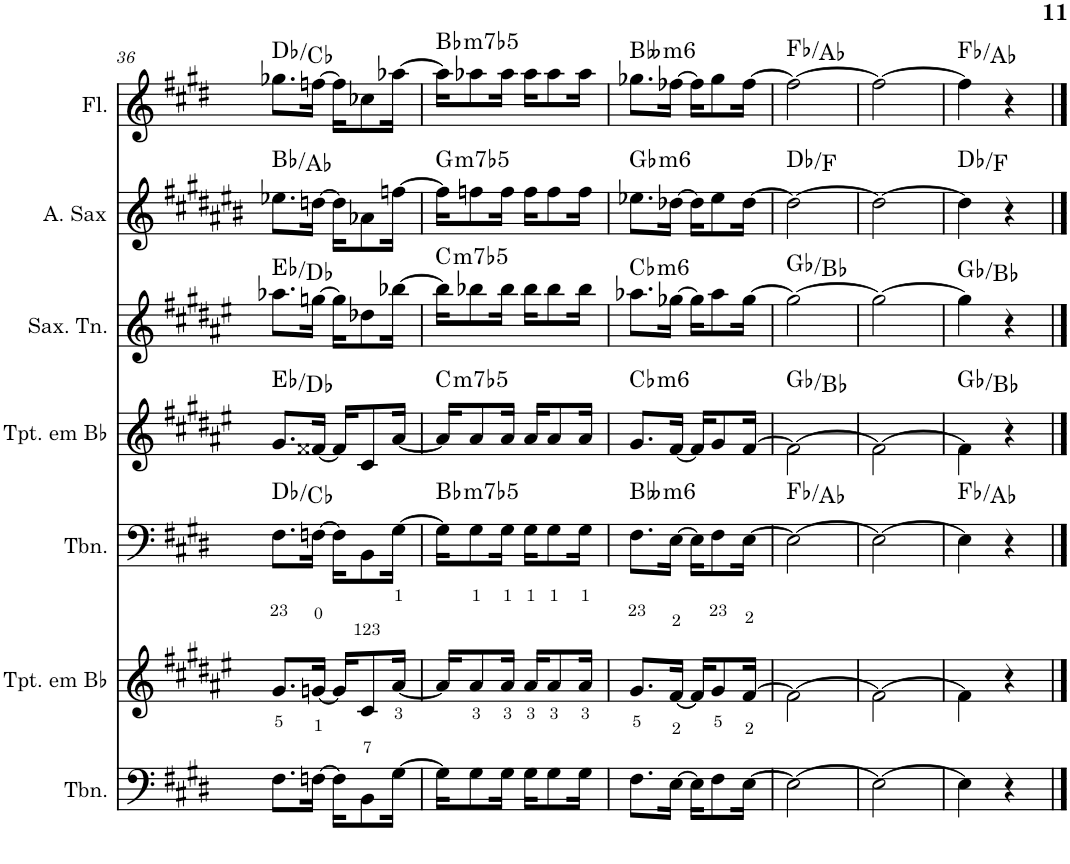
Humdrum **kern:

**kern	**kern	**kern	**harte	**kern	**harte	**kern	**harte	**kern	**harte	**kern	**harte
*part7	*part6	*part5	*part5	*part4	*part4	*part3	*part3	*part2	*part2	*part1	*part1
*staff7	*staff6	*staff5	*	*staff4	*	*staff3	*	*staff2	*	*staff1	*
*I"Trombone	*I"Trompete em Bb	*I"Trombone	*	*I"Trompete em Bb	*	*I"Saxofone Tenor	*	*I"Saxofone Alto	*	*I"Flauta Transversal	*
*I'Tbn.	*I'Tpt. em Bb	*I'Tbn.	*	*I'Tpt. em Bb	*	*I'Sax. Tn.	*	*	*	*I'Fl.	*
!!LO:PB:g=z
*clefF4	*clefG2	*clefF4	*	*clefG2	*	*clefG2	*	*clefG2	*	*clefG2	*
*	*Trd1c2	*	*	*Trd1c2	*	*Trd8c14	*	*Trd5c9	*	*	*
*k[f#c#g#d#]	*k[f#c#g#d#a#e#]	*k[f#c#g#d#]	*	*k[f#c#g#d#a#e#]	*	*k[f#c#g#d#a#e#]	*	*k[f#c#g#d#a#e#b#]	*	*k[f#c#g#d#]	*
*E:	*F#:	*E:	*	*F#:	*	*F#:	*	*C#:	*	*E:	*
*M2/4	*M2/4	*M2/4	*	*M2/4	*	*M2/4	*	*M2/4	*	*M2/4	*
=36	=36	=36	=36	=36	=36	=36	=36	=36	=36	=36	=36
8.F#\L	8.g#/L	8.F#\L	Db:maj/b7	8.g#/L	Eb:maj/b7	8.aa-X\L	Eb:maj/b7	8.ee-X\L	Bb:maj/b7	8.gg-X\L	Db:maj/b7
[16Fn\Jk	[16gn/Jk	[16Fn\Jk	.	[16f##X/Jk	.	[16ggn\Jk	.	[16ddn\Jk	.	[16ffn\Jk	.
16F\KL]	16g/KL]	16F\KL]	.	16f##/KL]	.	16gg\KL]	.	16dd\KL]	.	16ff\KL]	.
8BB\	8c#/	8BB\	.	8c#/	.	8dd-X\	.	8a-X\	.	8cc-X\	.
[16G#\Jk	[16a#/Jk	[16G#\Jk	.	[16a#/Jk	.	[16bb-X\Jk	.	[16ffn\Jk	.	[16aa-X\Jk	.
=37	=37	=37	=37	=37	=37	=37	=37	=37	=37	=37	=37
!	!	!	!LO:H:kt=m7b5	!	!LO:H:kt=m7b5	!	!LO:H:kt=m7b5	!	!LO:H:kt=m7b5	!	!LO:H:kt=m7b5
16G#\KL]	16a#/KL]	16G#\KL]	Bb:hdim7	16a#/KL]	C:hdim7	16bb-\KL]	C:hdim7	16ff\KL]	G:hdim7	16aa-\KL]	Bb:hdim7
8G#\	8a#/	8G#\	.	8a#/	.	8bb-X\	.	8ffn\	.	8aa-X\	.
16G#\Jk	16a#/Jk	16G#\Jk	.	16a#/Jk	.	16bb-\Jk	.	16ff\Jk	.	16aa-\Jk	.
16G#\KL	16a#/KL	16G#\KL	.	16a#/KL	.	16bb-\KL	.	16ff\KL	.	16aa-\KL	.
8G#\	8a#/	8G#\	.	8a#/	.	8bb-\	.	8ff\	.	8aa-\	.
16G#\Jk	16a#/Jk	16G#\Jk	.	16a#/Jk	.	16bb-\Jk	.	16ff\Jk	.	16aa-\Jk	.
=38	=38	=38	=38	=38	=38	=38	=38	=38	=38	=38	=38
!	!	!	!LO:H:kt=m6	!	!LO:H:kt=m6	!	!LO:H:kt=m6	!	!LO:H:kt=m6	!	!LO:H:kt=m6
8.F#\L	8.g#/L	8.F#\L	Bbb:min6	8.g#/L	Cb:min6	8.aa-X\L	Cb:min6	8.ee-X\L	Gb:min6	8.gg-X\L	Bbb:min6
[16E\Jk	[16f#/Jk	[16E\Jk	.	[16f#/Jk	.	[16gg-X\Jk	.	[16dd-X\Jk	.	[16ff-X\Jk	.
16E\KL]	16f#/KL]	16E\KL]	.	16f#/KL]	.	16gg-\KL]	.	16dd-\KL]	.	16ff-\KL]	.
8F#\	8g#/	8F#\	.	8g#/	.	8aa-\	.	8ee-\	.	8gg-\	.
[16E\Jk	[16f#/Jk	[16E\Jk	.	[16f#/Jk	.	[16gg-\Jk	.	[16dd-\Jk	.	[16ff-\Jk	.
=39	=39	=39	=39	=39	=39	=39	=39	=39	=39	=39	=39
2E\_	2f#\_	2E\_	Fb:maj/3	2f#\_	Gb:maj/3	2gg-\_	Gb:maj/3	2dd-\_	Db:maj/3	2ff-\_	Fb:maj/3
=40	=40	=40	=40	=40	=40	=40	=40	=40	=40	=40	=40
2E\_	2f#\_	2E\_	.	2f#\_	.	2gg-\_	.	2dd-\_	.	2ff-\_	.
=41	=41	=41	=41	=41	=41	=41	=41	=41	=41	=41	=41
4E\]	4f#\]	4E\]	Fb:maj/3	4f#\]	Gb:maj/3	4gg-\]	Gb:maj/3	4dd-\]	Db:maj/3	4ff-\]	Fb:maj/3
4r	4r	4r	.	4r	.	4r	.	4r	.	4r	.
==	==	==	==	==	==	==	==	==	==	==	==
*-	*-	*-	*-	*-	*-	*-	*-	*-	*-	*-	*-
